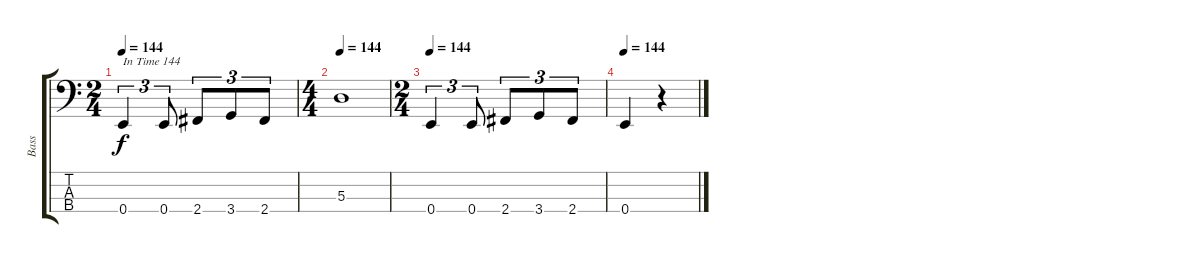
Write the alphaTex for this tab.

\track ("Bass" "Bass") {instrument electricbassfinger}
\staff {score tabs}
\tuning (G2 D2 A1 E1) {hide}
\ts (2 4)
\tempo 144
\clef f4
\ks c
0.4.4{tu (3 2) txt "In Time 144" dy f} 0.4.8{tu (3 2)} 2.4.8{tu (3 2)} 3.4.8{tu (3 2)} 2.4.8{tu (3 2)} |
\ts (4 4)
\tempo 144
5.3.1 |
\ts (2 4)
\tempo 144
0.4.4{tu (3 2)} 0.4.8{tu (3 2)} 2.4.8{tu (3 2)} 3.4.8{tu (3 2)} 2.4.8{tu (3 2)} |
\tempo 144
0.4.4 r.4
